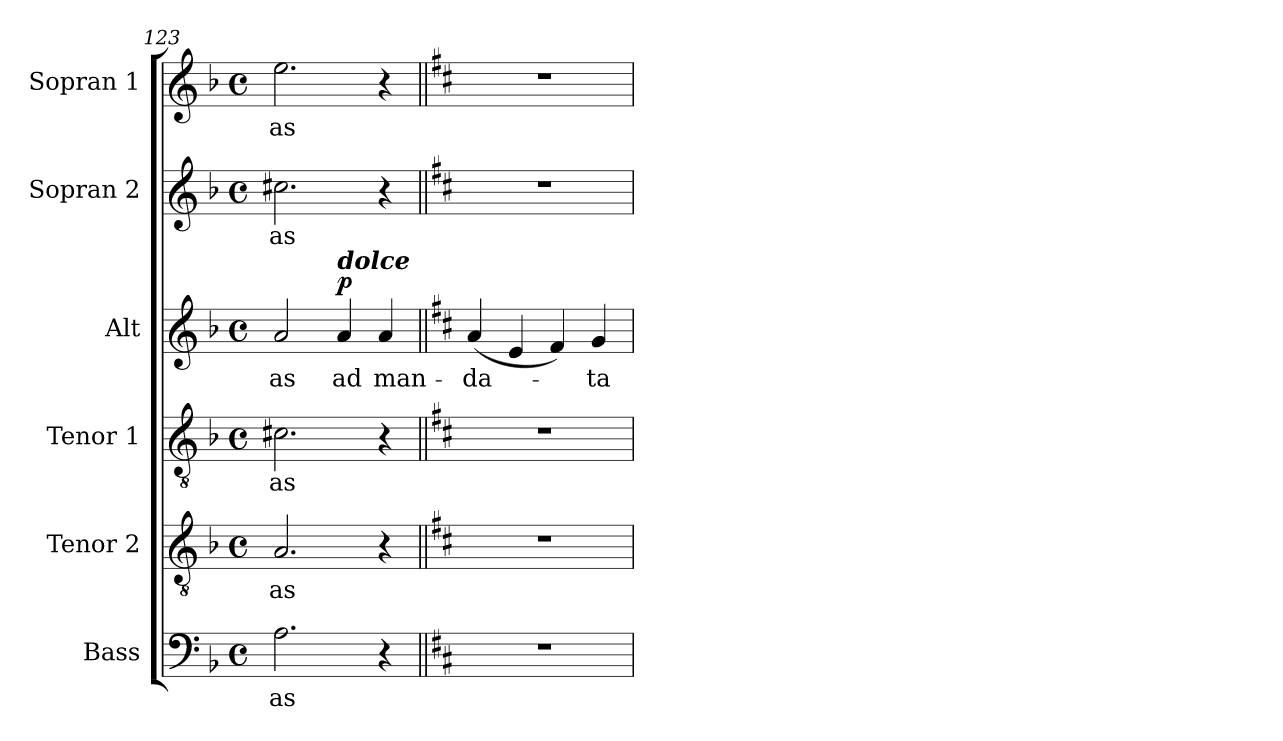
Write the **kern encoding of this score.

**kern	**text	**kern	**text	**kern	**text	**kern	**text	**dynam	**kern	**text	**kern	**text
*part6	*part6	*part5	*part5	*part4	*part4	*part3	*part3	*part3	*part2	*part2	*part1	*part1
*staff6	*staff6	*staff5	*staff5	*staff4	*staff4	*staff3	*staff3	*staff3	*staff2	*staff2	*staff1	*staff1
*I"Bass	*	*I"Tenor 2	*	*I"Tenor 1	*	*I"Alt	*	*	*I"Sopran 2	*	*I"Sopran 1	*
*I'B.	*	*I'T. 2	*	*I'T. 1	*	*I'A.	*	*	*I'S. 2	*	*I'S. 1	*
*clefF4	*	*clefGv2	*	*clefGv2	*	*clefG2	*	*	*clefG2	*	*clefG2	*
*k[b-]	*	*k[b-]	*	*k[b-]	*	*k[b-]	*	*	*k[b-]	*	*k[b-]	*
*F:	*	*F:	*	*F:	*	*F:	*	*	*F:	*	*F:	*
*M4/4	*	*M4/4	*	*M4/4	*	*M4/4	*	*	*M4/4	*	*M4/4	*
*met(c)	*	*met(c)	*	*met(c)	*	*met(c)	*	*	*met(c)	*	*met(c)	*
=123	=123	=123	=123	=123	=123	=123	=123	=123	=123	=123	=123	=123
!	!LO:LY:b	!	!LO:LY:b	!	!LO:LY:b	!	!LO:LY:b	!	!	!LO:LY:b	!	!LO:LY:b
2.A\	-as	2.A/	-as	2.c#X\	-as	2a/	-as	.	2.cc#X\	-as	2.ee\	-as
!	!	!	!	!	!	!LO:TX:a:Bi:t=dolce	!	!	!	!	!	!
!	!	!	!	!	!	!	!LO:LY:b	!LO:DY:a	!	!	!	!
.	.	.	.	.	.	4a/	ad	p	.	.	.	.
!	!	!	!	!	!	!	!LO:LY:b	!	!	!	!	!
4r	.	4r	.	4r	.	4a/	man-	.	4r	.	4r	.
=124||	=124||	=124||	=124||	=124||	=124||	=124||	=124||	=124||	=124||	=124||	=124||	=124||
*k[f#c#]	*	*k[f#c#]	*	*k[f#c#]	*	*k[f#c#]	*	*	*k[f#c#]	*	*k[f#c#]	*
*D:	*	*D:	*	*D:	*	*D:	*	*	*D:	*	*D:	*
!	!	!	!	!	!	!	!LO:LY:b	!	!	!	!	!
1r	.	1r	.	1r	.	(<4a/	-da-	.	1r	.	1r	.
.	.	.	.	.	.	4e/	.	.	.	.	.	.
.	.	.	.	.	.	4f#/)	.	.	.	.	.	.
!	!	!	!	!	!	!	!LO:LY:b	!	!	!	!	!
.	.	.	.	.	.	4g/	-ta	.	.	.	.	.
=	=	=	=	=	=	=	=	=	=	=	=	=
*-	*-	*-	*-	*-	*-	*-	*-	*-	*-	*-	*-	*-
